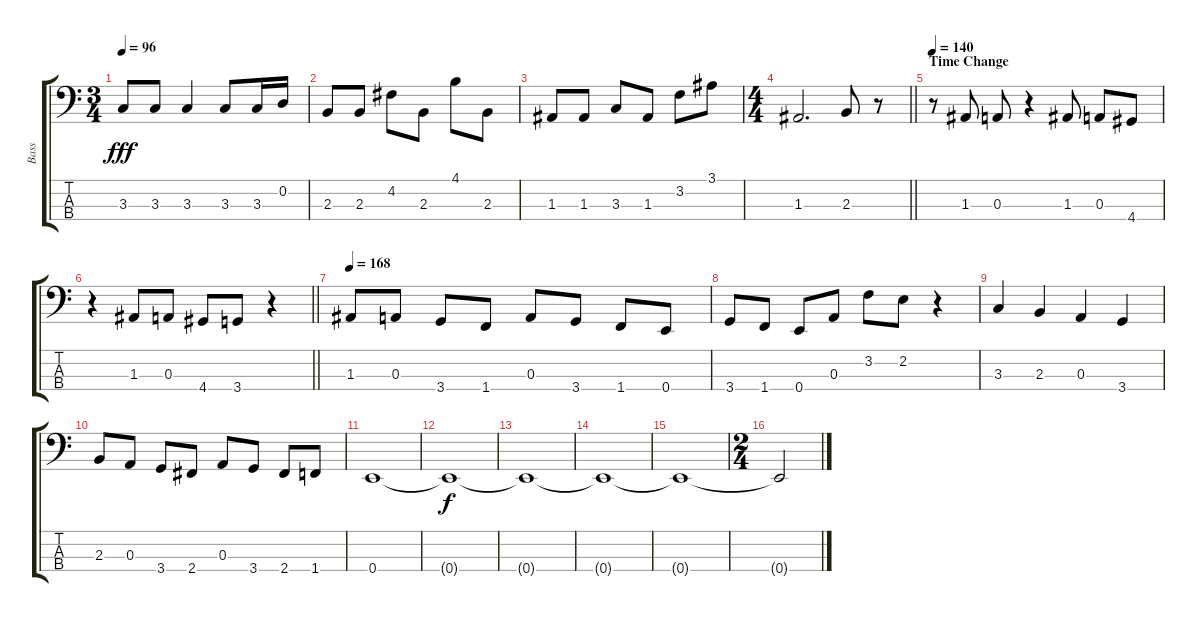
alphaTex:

\track ("Bass" "Bass") {instrument acousticguitarsteel}
\staff {score tabs}
\tuning (G2 D2 A1 E1) {hide}
\ts (3 4)
\tempo 96
\clef f4
\ks c
3.3.8{dy fff} 3.3.8 3.3.4 3.3.8 3.3.16 0.2.16 |
2.3.8 2.3.8 4.2.8 2.3.8 4.1.8 2.3.8 |
1.3.8 1.3.8 3.3.8 1.3.8 3.2.8 3.1.8 |
\ts (4 4)
\barLineRight lightlight
1.3.2{d} 2.3.8 r.8 |
\section ("" "Time Change")
\tempo 140
r.8 1.3.8 0.3.8 r.4 1.3.8 0.3.8 4.4.8 |
\barLineRight lightlight
r.4 1.3.8 0.3.8 4.4.8 3.4.8 r.4 |
\tempo 168
1.3.8 0.3.8 3.4.8 1.4.8 0.3.8 3.4.8 1.4.8 0.4.8 |
3.4.8 1.4.8 0.4.8 0.3.8 3.2.8 2.2.8 r.4 |
3.3.4 2.3.4 0.3.4 3.4.4 |
2.3.8 0.3.8 3.4.8 2.4.8 0.3.8 3.4.8 2.4.8 1.4.8 |
0.4.1{volume 14} |
0.4{t}.1{dy f} |
0.4{t}.1{volume 12} |
0.4{t}.1 |
0.4{t}.1{volume 10} |
\ts (2 4)
0.4{t}.2
